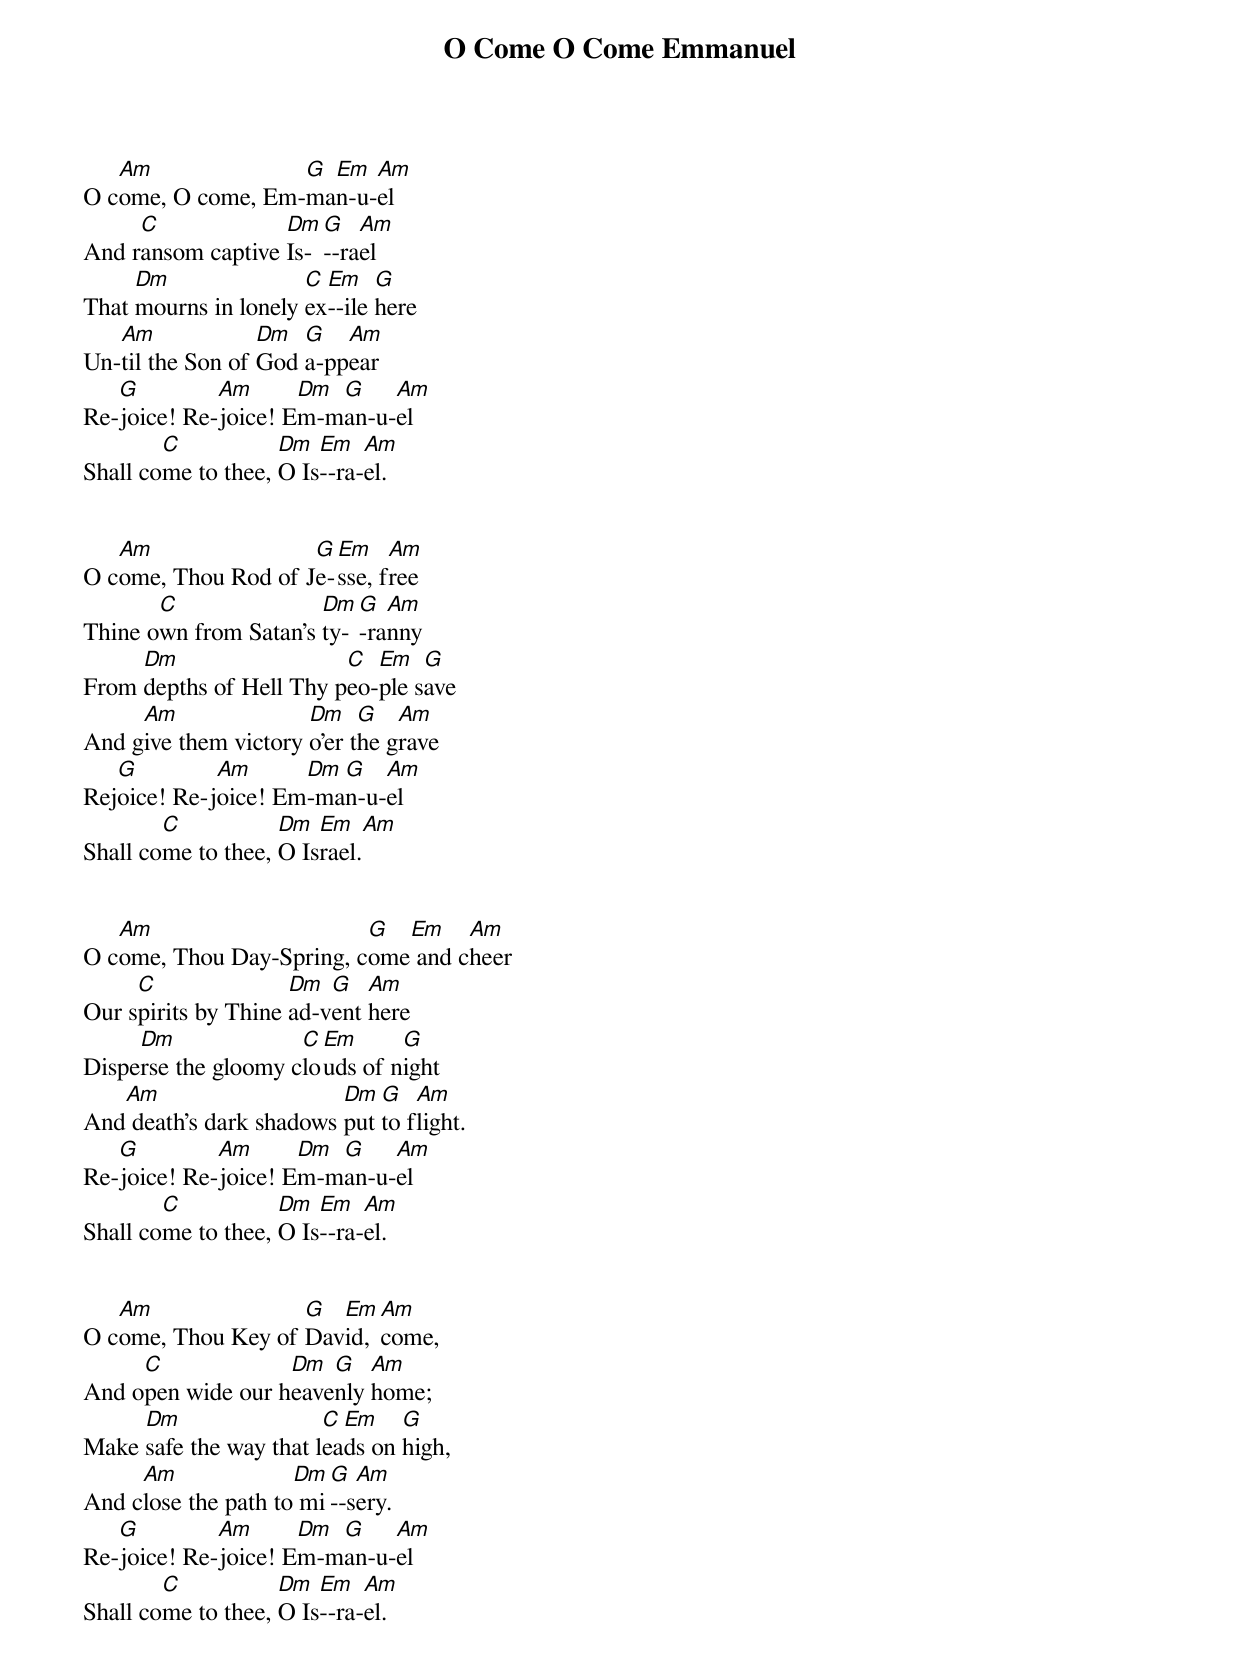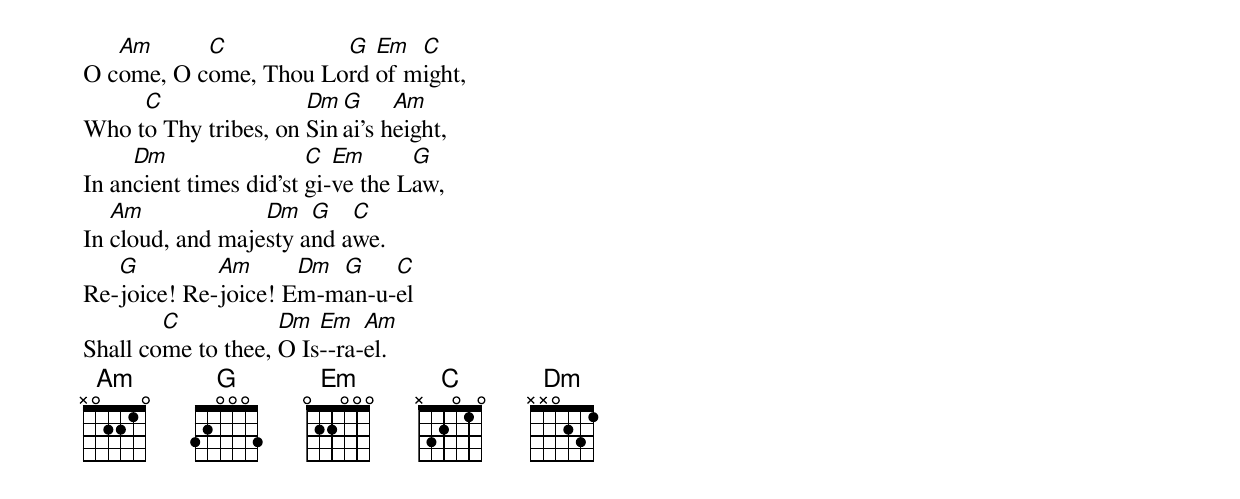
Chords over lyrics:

O Come O Come Emmanuel

   Am              G Em  Am
O come, O come, Em-man-u-el
     C             Dm G   Am
And ransom captive Is---rael
     Dm               C Em    G
That mourns in lonely ex--ile here
   Am             Dm  G   Am
Un-til the Son of God a-ppear
   G         Am      Dm G    Am
Re-joice! Re-joice! Em-man-u-el
        C           Dm  Em   Am
Shall come to thee, O Is--ra-el.


   Am                G Em    Am
O come, Thou Rod of Je-sse, free
       C               Dm G  Am
Thine own from Satan's ty--ranny
     Dm                  C  Em   G
From depths of Hell Thy peo-ple save
     Am               Dm    G   Am
And give them victory o'er the grave
   G         Am      Dm G   Am
Rejoice! Re-joice! Em-man-u-el
        C           Dm  Em   Am
Shall come to thee, O Israel.


   Am                     G  Em    Am
O come, Thou Day-Spring, come and cheer
     C               Dm  G   Am
Our spirits by Thine ad-vent here
     Dm              C Em      G
Disperse the gloomy clouds of night
   Am                    Dm  G   Am
And death's dark shadows put to flight.
   G         Am      Dm G    Am
Re-joice! Re-joice! Em-man-u-el
        C           Dm  Em   Am
Shall come to thee, O Is--ra-el.


   Am               G  Em  Am
O come, Thou Key of David, come,
     C             Dm  G   Am
And open wide our heavenly home;
     Dm                 C Em    G
Make safe the way that leads on high,
     Am              Dm G  Am
And close the path to mi--sery.
   G         Am      Dm G    Am
Re-joice! Re-joice! Em-man-u-el
        C           Dm  Em   Am
Shall come to thee, O Is--ra-el.


   Am      C           G  Em  C
O come, O come, Thou Lord of might,
     C                Dm G     Am
Who to Thy tribes, on Sinai's height,
     Dm                 C  Em      G
In ancient times did'st gi-ve the Law,
   Am             Dm   G   C
In cloud, and majesty and awe.
   G         Am      Dm G    C
Re-joice! Re-joice! Em-man-u-el
        C           Dm  Em   Am
Shall come to thee, O Is--ra-el.
